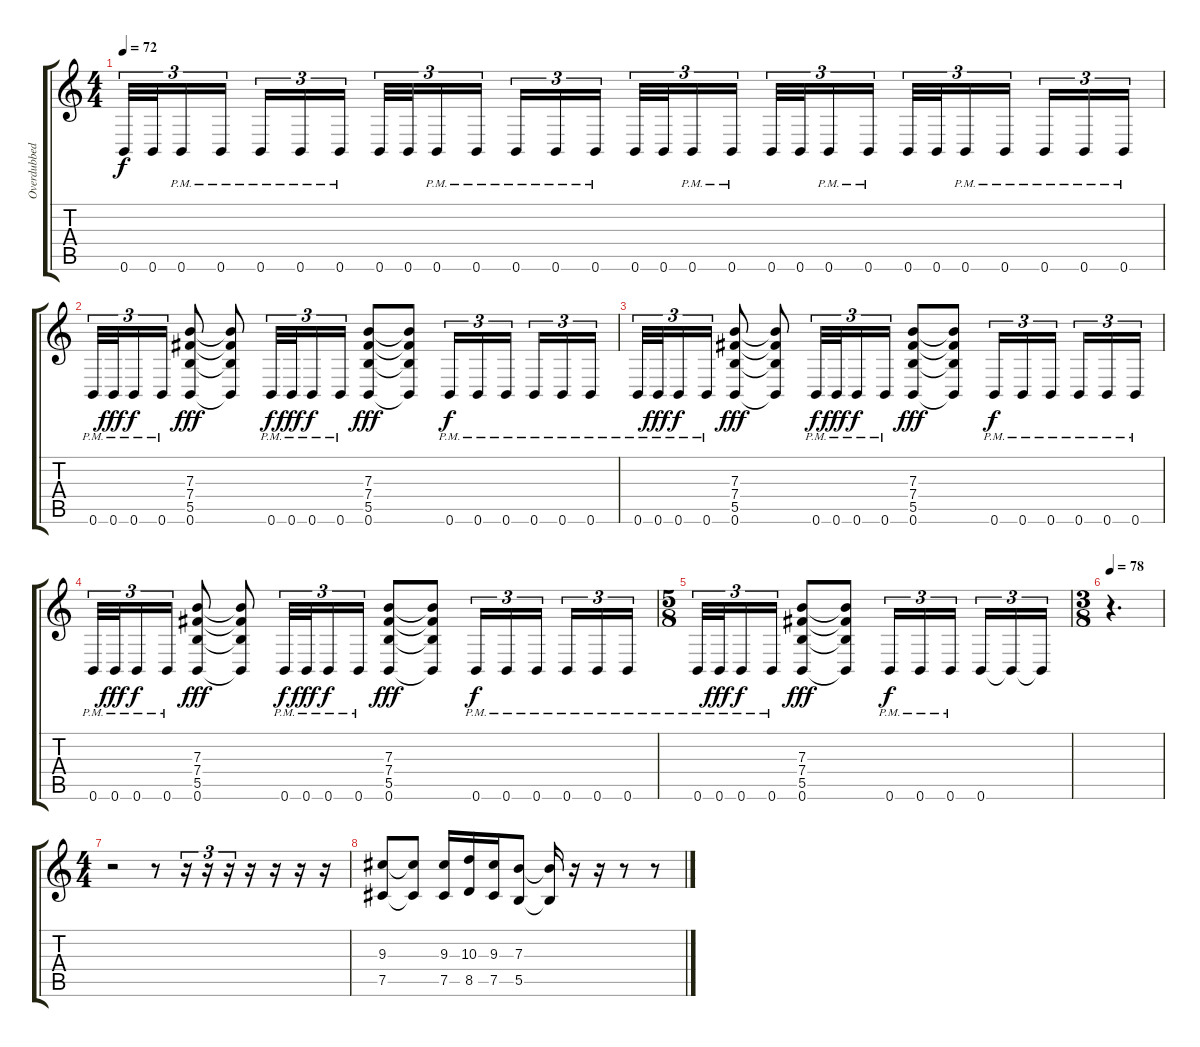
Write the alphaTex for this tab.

\track ("Overdubbed Left Guitar" "Overdubbed") {instrument distortionguitar}
\staff {score tabs}
\tuning (Db4 Ab3 E3 B2 Gb2 B1) {hide}
\ts (4 4)
\tempo 72
\clef g2
\ks c
0.6.32{tu (3 2) dy f} 0.6.32{tu (3 2)} 0.6{pm}.16{tu (3 2)} 0.6{pm}.16{tu (3 2)} 0.6{pm}.16{tu (3 2)} 0.6{pm}.16{tu (3 2)} 0.6{pm}.16{tu (3 2)} 0.6.32{tu (3 2)} 0.6.32{tu (3 2)} 0.6{pm}.16{tu (3 2)} 0.6{pm}.16{tu (3 2)} 0.6{pm}.16{tu (3 2)} 0.6{pm}.16{tu (3 2)} 0.6{pm}.16{tu (3 2)} 0.6.32{tu (3 2)} 0.6.32{tu (3 2)} 0.6{pm}.16{tu (3 2)} 0.6{pm}.16{tu (3 2)} 0.6.32{tu (3 2)} 0.6.32{tu (3 2)} 0.6{pm}.16{tu (3 2)} 0.6{pm}.16{tu (3 2)} 0.6.32{tu (3 2)} 0.6.32{tu (3 2)} 0.6{pm}.16{tu (3 2)} 0.6{pm}.16{tu (3 2)} 0.6{pm}.16{tu (3 2)} 0.6{pm}.16{tu (3 2)} 0.6{pm}.16{tu (3 2)} |
0.6{pm}.32{tu (3 2)} 0.6{pm}.32{tu (3 2) dy fff} 0.6{pm}.16{tu (3 2) dy f} 0.6{pm}.16{tu (3 2)} (7.3 7.4 5.5 0.6).8{dy fff} (7.3{t} 7.4{t} 5.5{t} 0.6{t}).8 0.6{pm}.32{tu (3 2) dy f} 0.6{pm}.32{tu (3 2) dy fff} 0.6{pm}.16{tu (3 2) dy f} 0.6{pm}.16{tu (3 2)} (7.3 7.4 5.5 0.6).8{dy fff} (7.3{t} 7.4{t} 5.5{t} 0.6{t}).8 0.6{pm}.16{tu (3 2) dy f} 0.6{pm}.16{tu (3 2)} 0.6{pm}.16{tu (3 2)} 0.6{pm}.16{tu (3 2)} 0.6{pm}.16{tu (3 2)} 0.6{pm}.16{tu (3 2)} |
0.6{pm}.32{tu (3 2)} 0.6{pm}.32{tu (3 2) dy fff} 0.6{pm}.16{tu (3 2) dy f} 0.6{pm}.16{tu (3 2)} (7.3 7.4 5.5 0.6).8{dy fff} (7.3{t} 7.4{t} 5.5{t} 0.6{t}).8 0.6{pm}.32{tu (3 2) dy f} 0.6{pm}.32{tu (3 2) dy fff} 0.6{pm}.16{tu (3 2) dy f} 0.6{pm}.16{tu (3 2)} (7.3 7.4 5.5 0.6).8{dy fff} (7.3{t} 7.4{t} 5.5{t} 0.6{t}).8 0.6{pm}.16{tu (3 2) dy f} 0.6{pm}.16{tu (3 2)} 0.6{pm}.16{tu (3 2)} 0.6{pm}.16{tu (3 2)} 0.6{pm}.16{tu (3 2)} 0.6{pm}.16{tu (3 2)} |
0.6{pm}.32{tu (3 2)} 0.6{pm}.32{tu (3 2) dy fff} 0.6{pm}.16{tu (3 2) dy f} 0.6{pm}.16{tu (3 2)} (7.3 7.4 5.5 0.6).8{dy fff} (7.3{t} 7.4{t} 5.5{t} 0.6{t}).8 0.6{pm}.32{tu (3 2) dy f} 0.6{pm}.32{tu (3 2) dy fff} 0.6{pm}.16{tu (3 2) dy f} 0.6{pm}.16{tu (3 2)} (7.3 7.4 5.5 0.6).8{dy fff} (7.3{t} 7.4{t} 5.5{t} 0.6{t}).8 0.6{pm}.16{tu (3 2) dy f} 0.6{pm}.16{tu (3 2)} 0.6{pm}.16{tu (3 2)} 0.6{pm}.16{tu (3 2)} 0.6{pm}.16{tu (3 2)} 0.6{pm}.16{tu (3 2)} |
\ts (5 8)
0.6{pm}.32{tu (3 2)} 0.6{pm}.32{tu (3 2) dy fff} 0.6{pm}.16{tu (3 2) dy f} 0.6{pm}.16{tu (3 2)} (7.3 7.4 5.5 0.6).8{dy fff} (7.3{t} 7.4{t} 5.5{t} 0.6{t}).8 0.6{pm}.16{tu (3 2) dy f} 0.6{pm}.16{tu (3 2)} 0.6{pm}.16{tu (3 2)} 0.6.16{tu (3 2)} 0.6{t}.16{tu (3 2)} 0.6{t}.16{tu (3 2)} |
\ts (3 8)
\tempo 78
r.4{d} |
\ts (4 4)
r.2 r.8 r.16{tu (3 2)} r.16{tu (3 2)} r.16{tu (3 2)} r.16 r.16 r.16 r.16 |
(9.3 7.5).8 (9.3{t} 7.5{t}).8 (9.3 7.5).16 (10.3 8.5).16 (9.3 7.5).16 (7.3 5.5).8 (7.3{t} 5.5{t}).16 r.16 r.16 r.8 r.8
